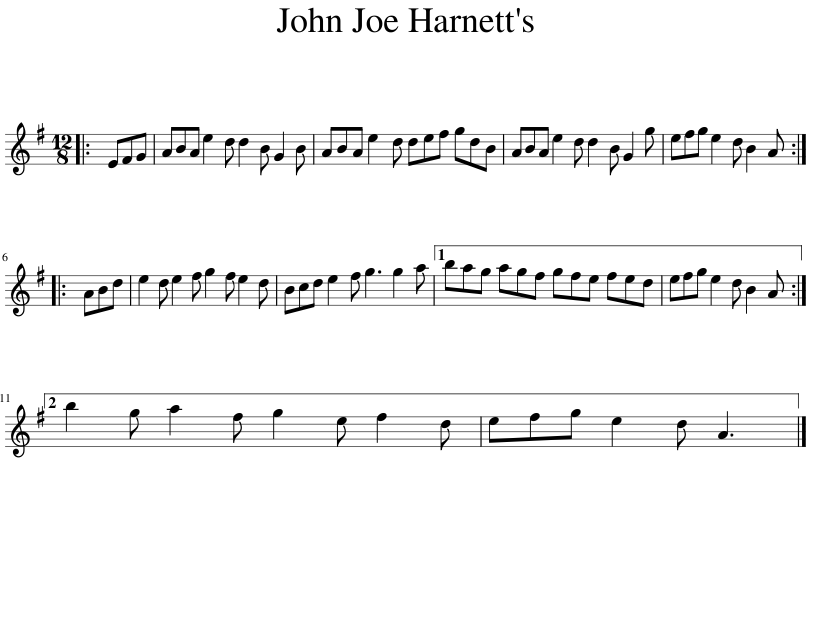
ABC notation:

X:1
L:1/8
M:12/8
I:linebreak $
K:G
V:1 treble
V:1
|: EFG | ABA e2 d d2 B G2 B | ABA e2 d def gdB | ABA e2 d d2 B G2 g | efg e2 d B2 A ::$ %5
 ABd | e2 d e2 f g2 f e2 d | Bcd e2 f g3 g2 a |1 bag agf gfe fed | efg e2 d B2 A :|2$ %10
 b2 g a2 f g2 e f2 d | efg e2 d A3 |] %12
